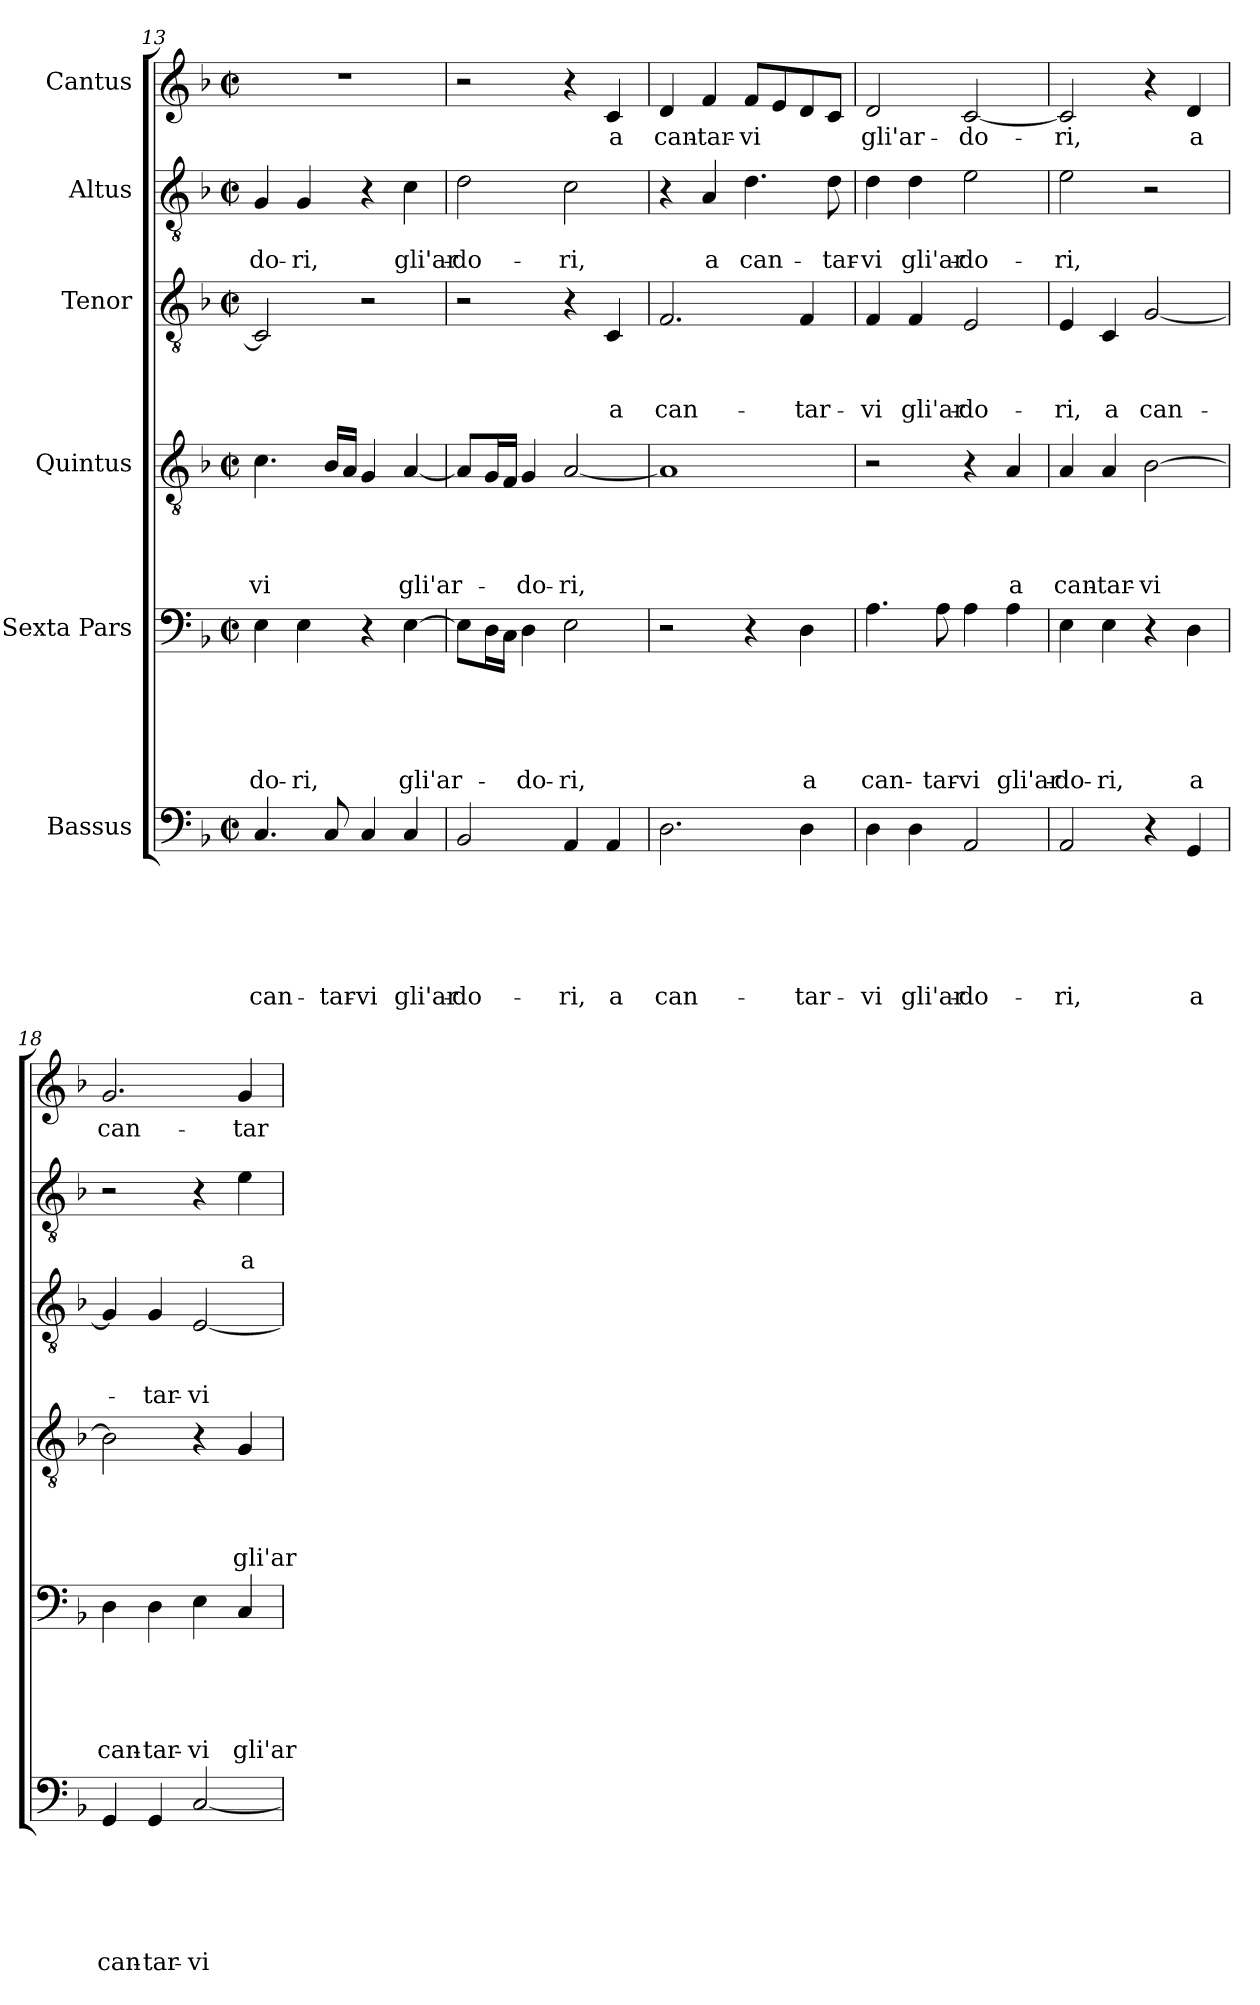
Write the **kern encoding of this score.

**kern	**text	**text	**text	**text	**text	**text	**kern	**text	**text	**text	**text	**text	**kern	**text	**text	**text	**text	**kern	**text	**text	**text	**kern	**text	**text	**kern	**text
*part6	*part6	*part6	*part6	*part6	*part6	*part6	*part5	*part5	*part5	*part5	*part5	*part5	*part4	*part4	*part4	*part4	*part4	*part3	*part3	*part3	*part3	*part2	*part2	*part2	*part1	*part1
*staff6	*staff6	*staff6	*staff6	*staff6	*staff6	*staff6	*staff5	*staff5	*staff5	*staff5	*staff5	*staff5	*staff4	*staff4	*staff4	*staff4	*staff4	*staff3	*staff3	*staff3	*staff3	*staff2	*staff2	*staff2	*staff1	*staff1
*I"Bassus	*	*	*	*	*	*	*I"Sexta Pars	*	*	*	*	*	*I"Quintus	*	*	*	*	*I"Tenor	*	*	*	*I"Altus	*	*	*I"Cantus	*
*clefF4	*	*	*	*	*	*	*clefF4	*	*	*	*	*	*clefGv2	*	*	*	*	*clefGv2	*	*	*	*clefGv2	*	*	*clefG2	*
*k[b-]	*	*	*	*	*	*	*k[b-]	*	*	*	*	*	*k[b-]	*	*	*	*	*k[b-]	*	*	*	*k[b-]	*	*	*k[b-]	*
*F:	*	*	*	*	*	*	*F:	*	*	*	*	*	*F:	*	*	*	*	*F:	*	*	*	*F:	*	*	*F:	*
*M2/2	*	*	*	*	*	*	*M2/2	*	*	*	*	*	*M2/2	*	*	*	*	*M2/2	*	*	*	*M2/2	*	*	*M2/2	*
*met(c|)	*	*	*	*	*	*	*met(c|)	*	*	*	*	*	*met(c|)	*	*	*	*	*met(c|)	*	*	*	*met(c|)	*	*	*met(c|)	*
=13	=13	=13	=13	=13	=13	=13	=13	=13	=13	=13	=13	=13	=13	=13	=13	=13	=13	=13	=13	=13	=13	=13	=13	=13	=13	=13
4.C/	.	.	.	.	.	can-	4E\	.	.	.	.	-do-	4.c\	.	.	.	-vi	2C/]	.	.	.	4G/	.	-do-	1r	.
.	.	.	.	.	.	.	4E\	.	.	.	.	-ri,	.	.	.	.	.	.	.	.	.	4G/	.	-ri,	.	.
8C/	.	.	.	.	.	-tar-	.	.	.	.	.	.	16B-/LL	.	.	.	.	.	.	.	.	.	.	.	.	.
.	.	.	.	.	.	.	.	.	.	.	.	.	16A/JJ	.	.	.	.	.	.	.	.	.	.	.	.	.
4C/	.	.	.	.	.	-vi	4r	.	.	.	.	.	4G/	.	.	.	.	2r	.	.	.	4r	.	.	.	.
4C/	.	.	.	.	.	gli'ar-	[4E\	.	.	.	.	gli'ar-	[4A/	.	.	.	gli'ar-	.	.	.	.	4c\	.	gli'ar-	.	.
=14	=14	=14	=14	=14	=14	=14	=14	=14	=14	=14	=14	=14	=14	=14	=14	=14	=14	=14	=14	=14	=14	=14	=14	=14	=14	=14
2BB-/	.	.	.	.	.	-do-	8E\L]	.	.	.	.	.	8A/L]	.	.	.	.	2r	.	.	.	2d\	.	-do-	2r	.
.	.	.	.	.	.	.	16D\L	.	.	.	.	.	16G/L	.	.	.	.	.	.	.	.	.	.	.	.	.
.	.	.	.	.	.	.	16C\JJ	.	.	.	.	.	16F/JJ	.	.	.	.	.	.	.	.	.	.	.	.	.
.	.	.	.	.	.	.	4D\	.	.	.	.	-do-	4G/	.	.	.	-do-	.	.	.	.	.	.	.	.	.
4AA/	.	.	.	.	.	-ri,	2E\	.	.	.	.	-ri,	[2A/	.	.	.	-ri,	4r	.	.	.	2c\	.	-ri,	4r	.
4AA/	.	.	.	.	.	a	.	.	.	.	.	.	.	.	.	.	.	4C/	.	.	a	.	.	.	4c/	a
!!LO:LB:g=z
=15	=15	=15	=15	=15	=15	=15	=15	=15	=15	=15	=15	=15	=15	=15	=15	=15	=15	=15	=15	=15	=15	=15	=15	=15	=15	=15
2.D\	.	.	.	.	.	can-	2r	.	.	.	.	.	1A]	.	.	.	.	2.F/	.	.	can-	4r	.	.	4d/	can-
.	.	.	.	.	.	.	.	.	.	.	.	.	.	.	.	.	.	.	.	.	.	4A/	.	a	4f/	-tar-
.	.	.	.	.	.	.	4r	.	.	.	.	.	.	.	.	.	.	.	.	.	.	4.d\	.	can-	8f/L	-vi
.	.	.	.	.	.	.	.	.	.	.	.	.	.	.	.	.	.	.	.	.	.	.	.	.	8e/	.
4D\	.	.	.	.	.	-tar-	4D\	.	.	.	.	a	.	.	.	.	.	4F/	.	.	-tar-	.	.	.	8d/	.
.	.	.	.	.	.	.	.	.	.	.	.	.	.	.	.	.	.	.	.	.	.	8d\	.	-tar-	8c/J	.
=16	=16	=16	=16	=16	=16	=16	=16	=16	=16	=16	=16	=16	=16	=16	=16	=16	=16	=16	=16	=16	=16	=16	=16	=16	=16	=16
4D\	.	.	.	.	.	-vi	4.A\	.	.	.	.	can-	2r	.	.	.	.	4F/	.	.	-vi	4d\	.	-vi	2d/	gli'ar-
4D\	.	.	.	.	.	gli'ar-	.	.	.	.	.	.	.	.	.	.	.	4F/	.	.	gli'ar-	4d\	.	gli'ar-	.	.
.	.	.	.	.	.	.	8A\	.	.	.	.	-tar-	.	.	.	.	.	.	.	.	.	.	.	.	.	.
2AA/	.	.	.	.	.	-do-	4A\	.	.	.	.	-vi	4r	.	.	.	.	2E/	.	.	-do-	2e\	.	-do-	[2c/	-do-
.	.	.	.	.	.	.	4A\	.	.	.	.	gli'ar-	4A/	.	.	.	a	.	.	.	.	.	.	.	.	.
=17	=17	=17	=17	=17	=17	=17	=17	=17	=17	=17	=17	=17	=17	=17	=17	=17	=17	=17	=17	=17	=17	=17	=17	=17	=17	=17
2AA/	.	.	.	.	.	-ri,	4E\	.	.	.	.	-do-	4A/	.	.	.	can-	4E/	.	.	-ri,	2e\	.	-ri,	2c/]	-ri,
.	.	.	.	.	.	.	4E\	.	.	.	.	-ri,	4A/	.	.	.	-tar-	4C/	.	.	a	.	.	.	.	.
4r	.	.	.	.	.	.	4r	.	.	.	.	.	[2B-\	.	.	.	-vi	[2G/	.	.	can-	2r	.	.	4r	.
4GG/	.	.	.	.	.	a	4D\	.	.	.	.	a	.	.	.	.	.	.	.	.	.	.	.	.	4d/	a
!!LO:PB:g=z
=18	=18	=18	=18	=18	=18	=18	=18	=18	=18	=18	=18	=18	=18	=18	=18	=18	=18	=18	=18	=18	=18	=18	=18	=18	=18	=18
4GG/	.	.	.	.	.	can-	4D\	.	.	.	.	can-	2B-\]	.	.	.	.	4G/]	.	.	.	2r	.	.	2.g/	can-
4GG/	.	.	.	.	.	-tar-	4D\	.	.	.	.	-tar-	.	.	.	.	.	4G/	.	.	-tar-	.	.	.	.	.
[2C/	.	.	.	.	.	-vi	4E\	.	.	.	.	-vi	4r	.	.	.	.	[2E/	.	.	-vi	4r	.	.	.	.
.	.	.	.	.	.	.	4C/	.	.	.	.	gli'ar-	4G/	.	.	.	gli'ar-	.	.	.	.	4e\	.	a	4g/	-tar-
=	=	=	=	=	=	=	=	=	=	=	=	=	=	=	=	=	=	=	=	=	=	=	=	=	=	=
*-	*-	*-	*-	*-	*-	*-	*-	*-	*-	*-	*-	*-	*-	*-	*-	*-	*-	*-	*-	*-	*-	*-	*-	*-	*-	*-
